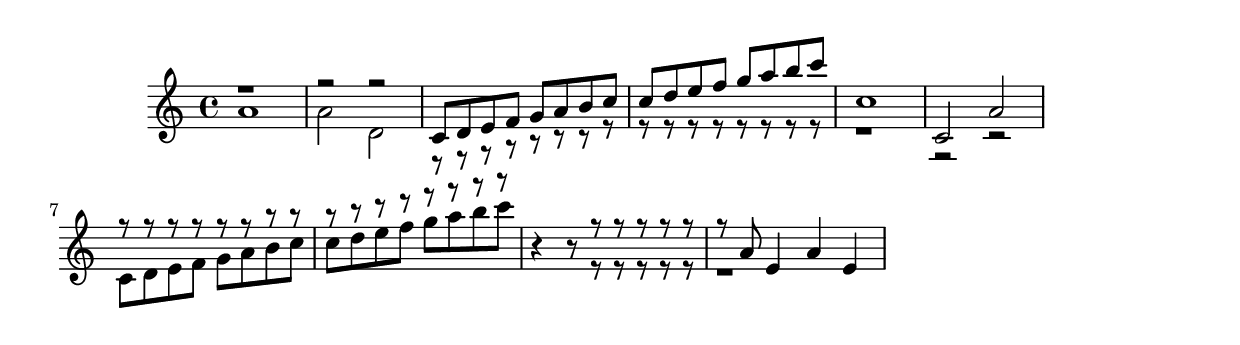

\version "2.1.22"
\header{
texidoc="
Rests should not collide with beams, stems and noteheads.  Rests may
be under beams.  Rests should be move by integral number of spaces
inside the staff, and by half spaces outside.  Notice that the half
and whole rests just outside the staff get ledger lines in different
cases.
"
}

scale = \notes \relative c' {
  c8 d e f g a b c c d e f g a b c

}
rests = \notes             {
  r r r  r r r r r r r r r r r r r
} 
different = <<  {
      \notes \relative c'' {
        r8 a e4 a e
      }
    }\\ {
      
      \notes \relative c'' {
        r1
      }} >>

scales = \context Staff \notes <<
	 {  r1 r2 r2   \scale    c''1 c'2 a'2 \rests  }
	 \\
	 { a'1 a'2 d'2 \rests r1 r2 r2  \scale }
>>

restsII = \context Staff \notes {
	r4 r8
	\context Staff << {  r8 } \\{  r8} >>
	\context Staff << { r8} r8 \\{  r8} >>
	\context Staff << { r8} r8 r8 \\ {  r8} >>
	\context Staff << { r} \\ {  r} >>
	\context Staff << { r} r\\ { \stemDown r} >>
	\different	
	}

\score{
	\notes { 
		\scales 
		\restsII 
	}
	\paper { raggedright = ##t }
}	



